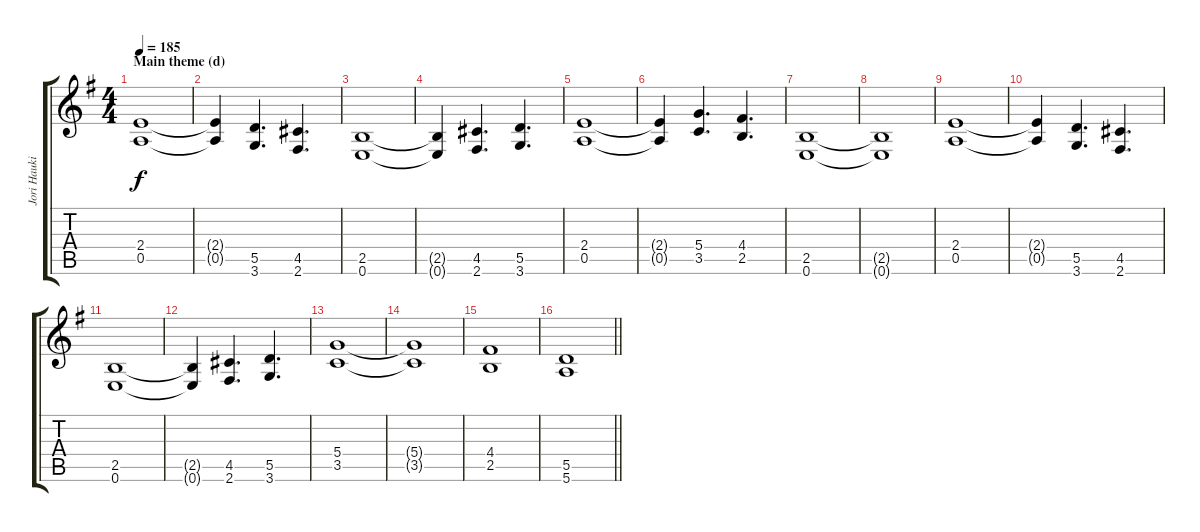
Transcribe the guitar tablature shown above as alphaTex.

\track ("Jori Haukio (guitar)" "Jori Hauki") {instrument distortionguitar}
\staff {score tabs}
\tuning (E4 B3 G3 D3 A2 E2) {hide}
\ts (4 4)
\section ("" "Main theme (d)")
\tempo 185
\clef g2
\ks eminor
(2.4 0.5).1{dy f} |
(2.4{t} 0.5{t}).4 (5.5 3.6).4{d} (4.5 2.6).4{d} |
(2.5 0.6).1 |
(2.5{t} 0.6{t}).4 (4.5 2.6).4{d} (5.5 3.6).4{d} |
(2.4 0.5).1 |
(2.4{t} 0.5{t}).4 (5.4 3.5).4{d} (4.4 2.5).4{d} |
(2.5 0.6).1 |
(2.5{t} 0.6{t}).1 |
(2.4 0.5).1 |
(2.4{t} 0.5{t}).4 (5.5 3.6).4{d} (4.5 2.6).4{d} |
(2.5 0.6).1 |
(2.5{t} 0.6{t}).4 (4.5 2.6).4{d} (5.5 3.6).4{d} |
(5.4 3.5).1 |
(5.4{t} 3.5{t}).1 |
(4.4 2.5).1 |
\barLineRight lightlight
(5.5 5.6).1
